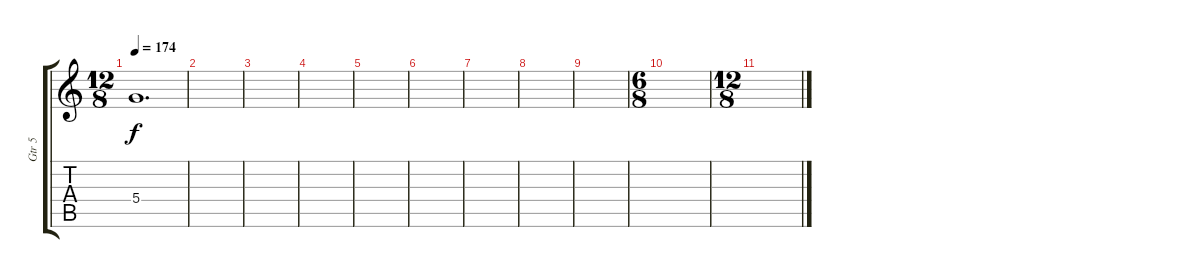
\track ("Gtr 5" "Gtr 5") {instrument distortionguitar}
\staff {score tabs}
\tuning (E4 B3 G3 D3 A2 E2) {hide}
\ts (12 8)
\tempo 174
\clef g2
\ks c
5.4{t}.1{d dy f} |
|
|
|
|
|
|
|
|
\ts (6 8)
|
\ts (12 8)
